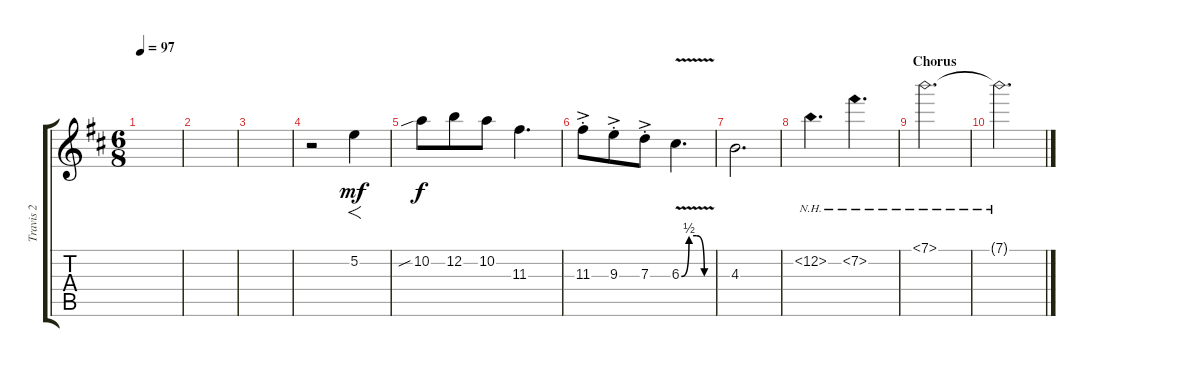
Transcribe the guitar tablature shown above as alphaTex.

\track ("Travis 2" "Travis 2") {instrument distortionguitar}
\staff {score tabs}
\tuning (E4 B3 G3 D3 A2 E2) {hide}
\ts (6 8)
\tempo 97
\clef g2
\ks bminor
|
|
|
r.2 5.2.4{f dy mf} |
10.2{sib}.8{dy f} 12.2.8 10.2.8 11.3.4{d} |
11.3{ac st}.8 9.3{ac st}.8 7.3{ac st}.8 6.3{be (custom 0 0 15 2 30 2 45 0 60 0) v}.4{d} |
4.3.2{d} |
12.2{nh}.4{d} 7.2{nh}.4{d} |
\section ("" "Chorus")
7.1{nh}.2{d} |
7.1{nh t}.2{d}
